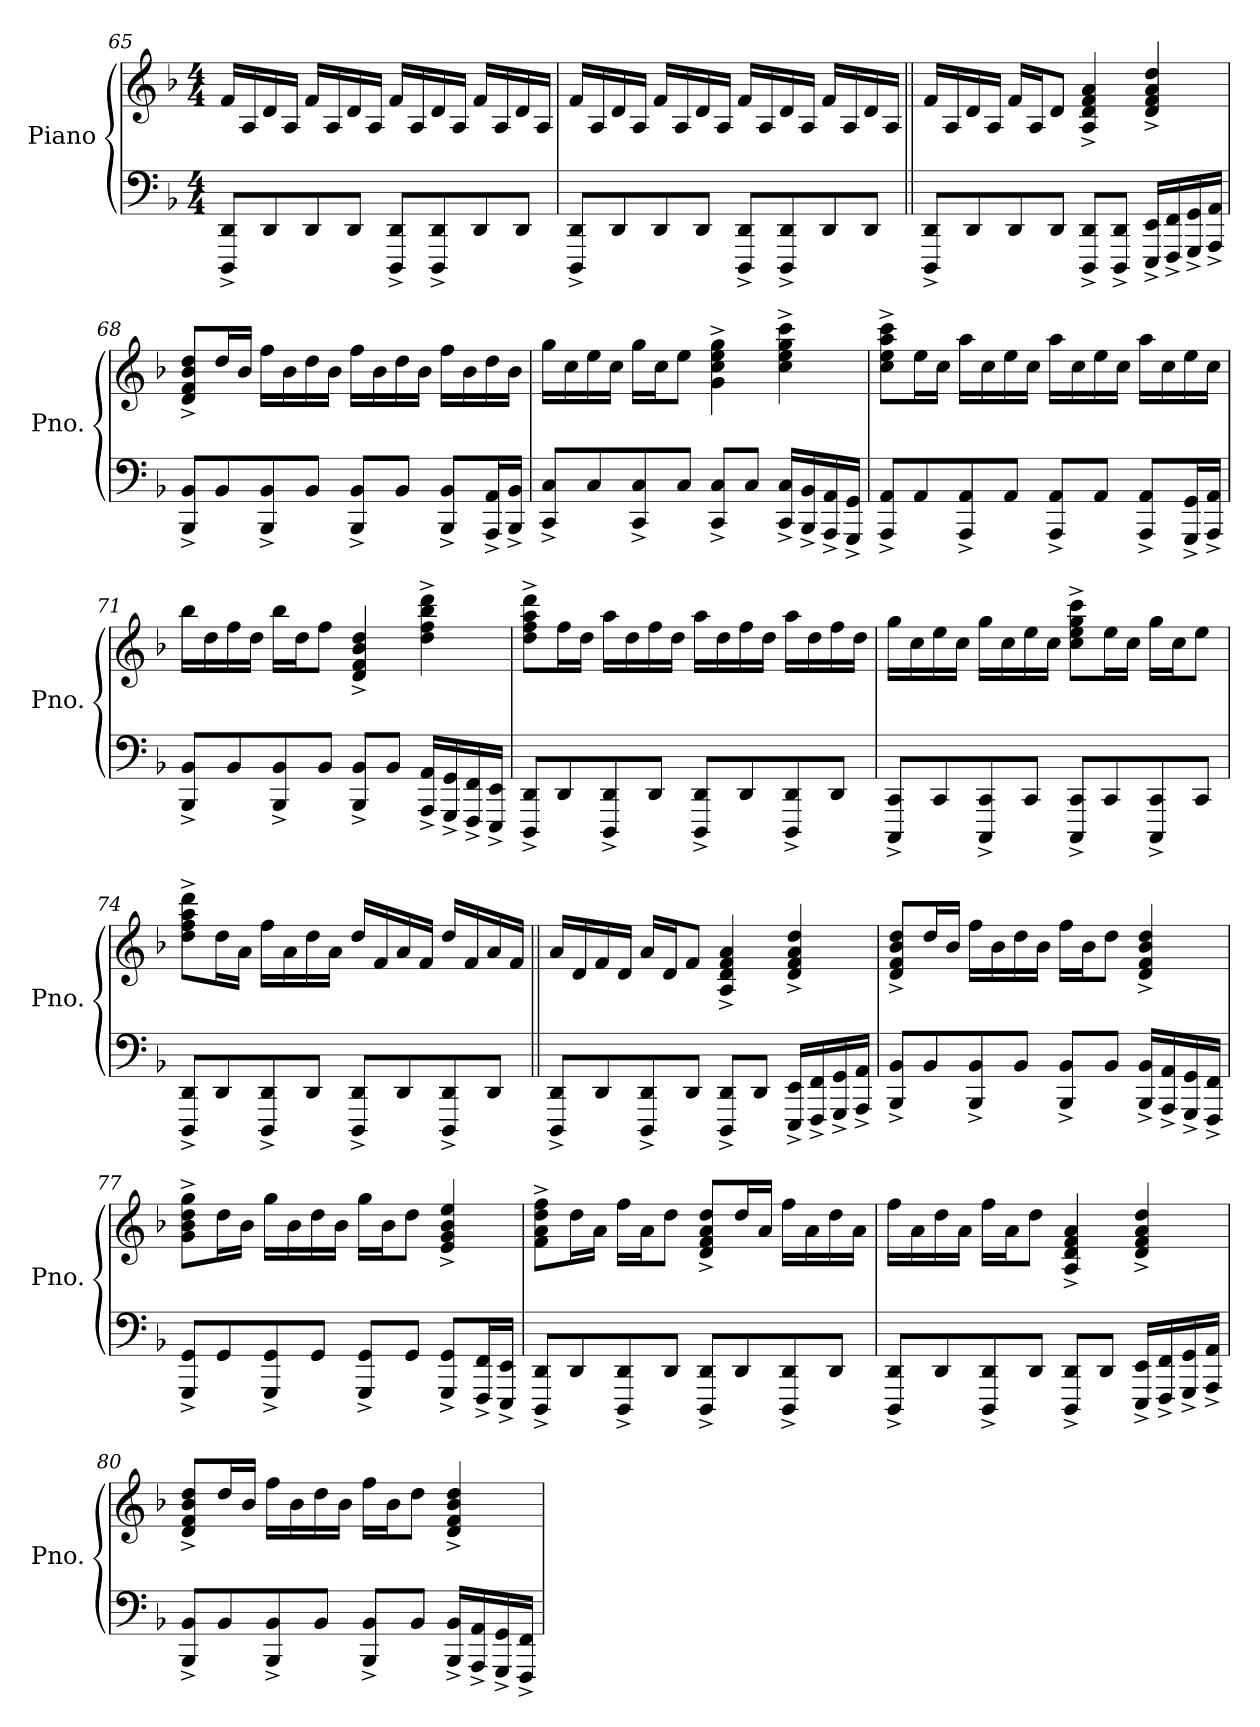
**kern	**kern
*part1	*part1
*staff2	*staff1
*I"Piano	*
*I'Pno.	*
!!LO:PB:g=z
*clefF4	*clefG2
*k[b-]	*k[b-]
*M4/4	*M4/4
=65	=65
8DDD/^ 8DD/^L	16f/LL
.	16A/
8DD/	16d/
.	16A/JJ
8DD/	16f/LL
.	16A/
8DD/J	16d/
.	16A/JJ
8DDD/^ 8DD/^L	16f/LL
.	16A/
8DDD/^ 8DD/^	16d/
.	16A/JJ
8DD/	16f/LL
.	16A/
8DD/J	16d/
.	16A/JJ
=66	=66
8DDD/^ 8DD/^L	16f/LL
.	16A/
8DD/	16d/
.	16A/JJ
8DD/	16f/LL
.	16A/
8DD/J	16d/
.	16A/JJ
8DDD/^ 8DD/^L	16f/LL
.	16A/
8DDD/^ 8DD/^	16d/
.	16A/JJ
8DD/	16f/LL
.	16A/
8DD/J	16d/
.	16A/JJ
!!LO:LB:g=z
=67||	=67||
8DDD/^ 8DD/^L	16f/LL
.	16A/
8DD/	16d/
.	16A/JJ
8DD/	16f/LL
.	16A/J
8DD/J	8d/J
8DDD/^ 8DD/^L	4A/^ 4d/^ 4f/^ 4a/^
8DDD/^ 8DD/^J	.
16EEE/^ 16EE/^LL	4d/^ 4f/^ 4a/^ 4dd/^
16FFF/^ 16FF/^	.
16GGG/^ 16GG/^	.
16AAA/^ 16AA/^JJ	.
=68	=68
8BBB-/^ 8BB-/^L	8d/^ 8f/^ 8b-/^ 8dd/^L
8BB-/	16dd/L
.	16b-/JJ
8BBB-/^ 8BB-/^	16ff\LL
.	16b-\
8BB-/J	16dd\
.	16b-\JJ
8BBB-/^ 8BB-/^L	16ff\LL
.	16b-\
8BB-/J	16dd\
.	16b-\JJ
8BBB-/^ 8BB-/^L	16ff\LL
.	16b-\
16AAA/^ 16AA/^L	16dd\
16BBB-/^ 16BB-/^JJ	16b-\JJ
!!LO:LB:g=z
=69	=69
8CC/^ 8C/^L	16gg\LL
.	16cc\
8C/	16ee\
.	16cc\JJ
8CC/^ 8C/^	16gg\LL
.	16cc\J
8C/J	8ee\J
8CC/^ 8C/^L	4g\^ 4cc\^ 4ee\^ 4gg\^
8C/J	.
16CC/^ 16C/^LL	4cc\^ 4ee\^ 4gg\^ 4ccc\^
16BBB-/^ 16BB-/^	.
16AAA/^ 16AA/^	.
16GGG/^ 16GG/^JJ	.
=70	=70
8AAA/^ 8AA/^L	8cc\^ 8ee\^ 8aa\^ 8ccc\^L
8AA/	16ee\L
.	16cc\JJ
8AAA/^ 8AA/^	16aa\LL
.	16cc\
8AA/J	16ee\
.	16cc\JJ
8AAA/^ 8AA/^L	16aa\LL
.	16cc\
8AA/J	16ee\
.	16cc\JJ
8AAA/^ 8AA/^L	16aa\LL
.	16cc\
16GGG/^ 16GG/^L	16ee\
16AAA/^ 16AA/^JJ	16cc\JJ
!!LO:LB:g=z
=71	=71
8BBB-/^ 8BB-/^L	16bb-\LL
.	16dd\
8BB-/	16ff\
.	16dd\JJ
8BBB-/^ 8BB-/^	16bb-\LL
.	16dd\J
8BB-/J	8ff\J
8BBB-/^ 8BB-/^L	4d/^ 4f/^ 4b-/^ 4dd/^
8BB-/J	.
16AAA/^ 16AA/^LL	4dd\^ 4ff\^ 4bb-\^ 4ddd\^
16GGG/^ 16GG/^	.
16FFF/^ 16FF/^	.
16EEE/^ 16EE/^JJ	.
=72	=72
8DDD/^ 8DD/^L	8dd\^ 8ff\^ 8aa\^ 8ddd\^L
8DD/	16ff\L
.	16dd\JJ
8DDD/^ 8DD/^	16aa\LL
.	16dd\
8DD/J	16ff\
.	16dd\JJ
8DDD/^ 8DD/^L	16aa\LL
.	16dd\
8DD/	16ff\
.	16dd\JJ
8DDD/^ 8DD/^	16aa\LL
.	16dd\
8DD/J	16ff\
.	16dd\JJ
!!LO:LB:g=z
=73	=73
8CCC/^ 8CC/^L	16gg\LL
.	16cc\
8CC/	16ee\
.	16cc\JJ
8CCC/^ 8CC/^	16gg\LL
.	16cc\
8CC/J	16ee\
.	16cc\JJ
8CCC/^ 8CC/^L	8cc\^ 8ee\^ 8gg\^ 8ccc\^L
8CC/	16ee\L
.	16cc\JJ
8CCC/^ 8CC/^	16gg\LL
.	16cc\J
8CC/J	8ee\J
=74	=74
8DDD/^ 8DD/^L	8dd\^ 8ff\^ 8aa\^ 8ddd\^L
8DD/	16dd\L
.	16a\JJ
8DDD/^ 8DD/^	16ff\LL
.	16a\
8DD/J	16dd\
.	16a\JJ
8DDD/^ 8DD/^L	16dd/LL
.	16f/
8DD/	16a/
.	16f/JJ
8DDD/^ 8DD/^	16dd/LL
.	16f/
8DD/J	16a/
.	16f/JJ
!!LO:PB:g=z
=75||	=75||
8DDD/^ 8DD/^L	16a/LL
.	16d/
8DD/	16f/
.	16d/JJ
8DDD/^ 8DD/^	16a/LL
.	16d/J
8DD/J	8f/J
8DDD/^ 8DD/^L	4A/^ 4d/^ 4f/^ 4a/^
8DD/J	.
16EEE/^ 16EE/^LL	4d/^ 4f/^ 4a/^ 4dd/^
16FFF/^ 16FF/^	.
16GGG/^ 16GG/^	.
16AAA/^ 16AA/^JJ	.
=76	=76
8BBB-/^ 8BB-/^L	8d/^ 8f/^ 8b-/^ 8dd/^L
8BB-/	16dd/L
.	16b-/JJ
8BBB-/^ 8BB-/^	16ff\LL
.	16b-\
8BB-/J	16dd\
.	16b-\JJ
8BBB-/^ 8BB-/^L	16ff\LL
.	16b-\J
8BB-/J	8dd\J
16BBB-/^ 16BB-/^LL	4d/^ 4f/^ 4b-/^ 4dd/^
16AAA/^ 16AA/^	.
16GGG/^ 16GG/^	.
16FFF/^ 16FF/^JJ	.
!!LO:LB:g=z
=77	=77
8GGG/^ 8GG/^L	8g\^ 8b-\^ 8dd\^ 8gg\^L
8GG/	16dd\L
.	16b-\JJ
8GGG/^ 8GG/^	16gg\LL
.	16b-\
8GG/J	16dd\
.	16b-\JJ
8GGG/^ 8GG/^L	16gg\LL
.	16b-\J
8GG/J	8dd\J
8GGG/^ 8GG/^L	4e/^ 4g/^ 4b-/^ 4ee/^
16FFF/^ 16FF/^L	.
16EEE/^ 16EE/^JJ	.
=78	=78
8DDD/^ 8DD/^L	8f\^ 8a\^ 8dd\^ 8ff\^L
8DD/	16dd\L
.	16a\JJ
8DDD/^ 8DD/^	16ff\LL
.	16a\J
8DD/J	8dd\J
8DDD/^ 8DD/^L	8d/^ 8f/^ 8a/^ 8dd/^L
8DD/	16dd/L
.	16a/JJ
8DDD/^ 8DD/^	16ff\LL
.	16a\
8DD/J	16dd\
.	16a\JJ
!!LO:LB:g=z
=79	=79
8DDD/^ 8DD/^L	16ff\LL
.	16a\
8DD/	16dd\
.	16a\JJ
8DDD/^ 8DD/^	16ff\LL
.	16a\J
8DD/J	8dd\J
8DDD/^ 8DD/^L	4A/^ 4d/^ 4f/^ 4a/^
8DD/J	.
16EEE/^ 16EE/^LL	4d/^ 4f/^ 4a/^ 4dd/^
16FFF/^ 16FF/^	.
16GGG/^ 16GG/^	.
16AAA/^ 16AA/^JJ	.
=80	=80
8BBB-/^ 8BB-/^L	8d/^ 8f/^ 8b-/^ 8dd/^L
8BB-/	16dd/L
.	16b-/JJ
8BBB-/^ 8BB-/^	16ff\LL
.	16b-\
8BB-/J	16dd\
.	16b-\JJ
8BBB-/^ 8BB-/^L	16ff\LL
.	16b-\J
8BB-/J	8dd\J
16BBB-/^ 16BB-/^LL	4d/^ 4f/^ 4b-/^ 4dd/^
16AAA/^ 16AA/^	.
16GGG/^ 16GG/^	.
16FFF/^ 16FF/^JJ	.
=	=
*-	*-
